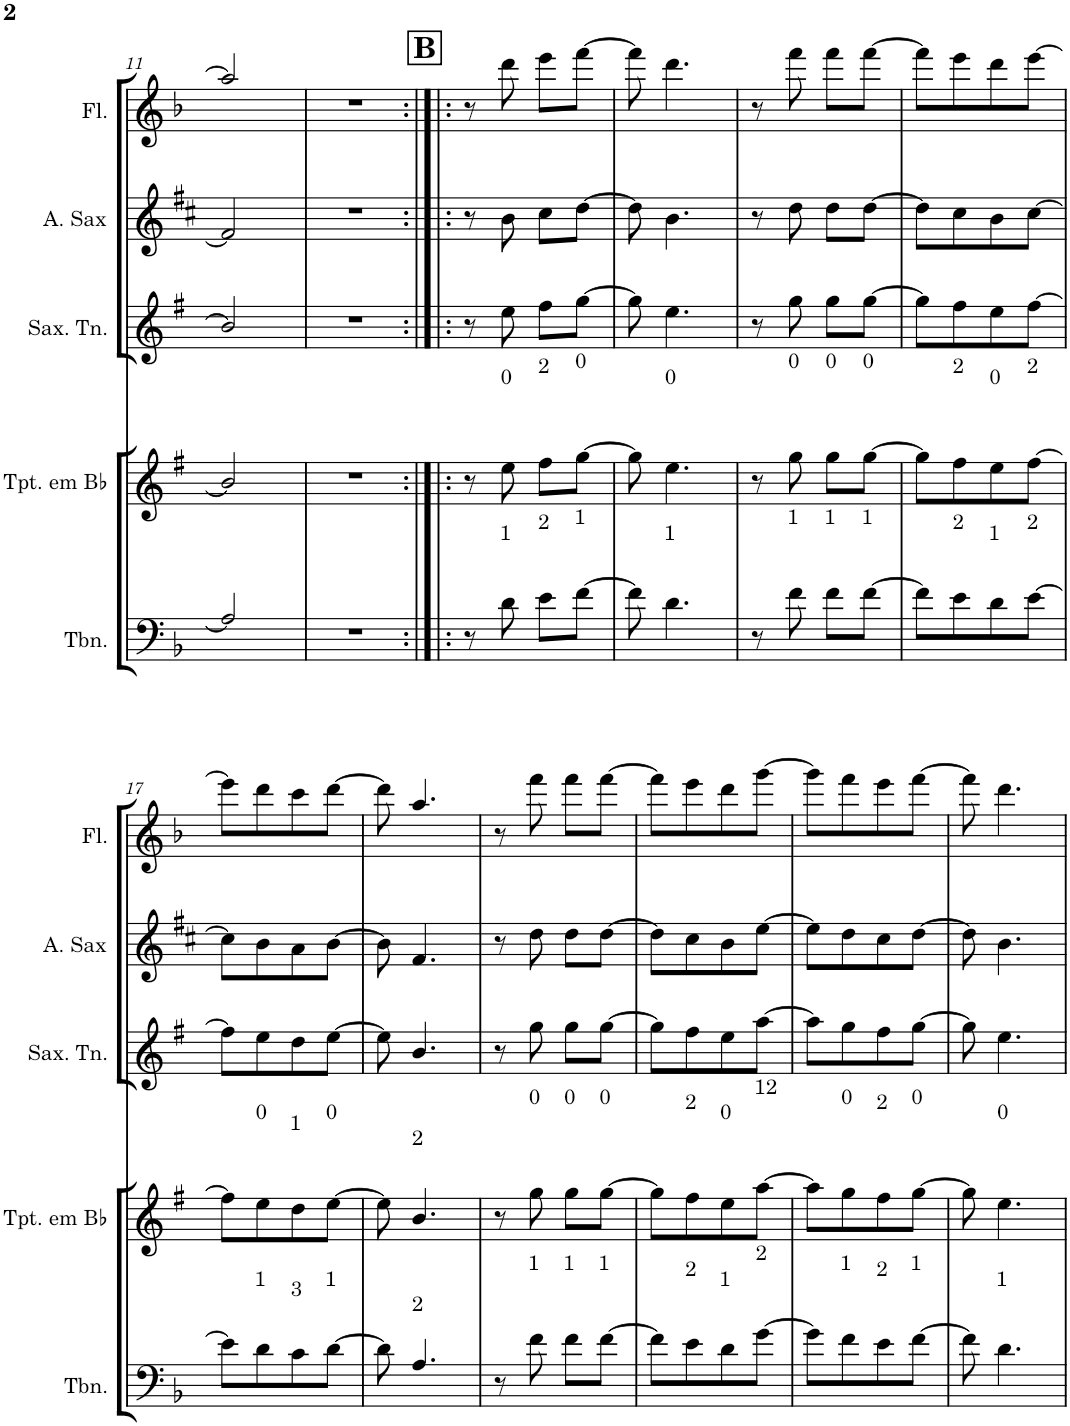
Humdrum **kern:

**kern	**kern	**kern	**kern	**kern
*part5	*part4	*part3	*part2	*part1
*staff5	*staff4	*staff3	*staff2	*staff1
*I"Trombone	*I"Trompete em Bb	*I"Saxofone Tenor	*I"Saxofone Alto	*I"Flauta Transversal
*I'Tbn.	*I'Tpt. em Bb	*I'Sax. Tn.	*	*I'Fl.
!!LO:PB:g=z
*clefF4	*clefG2	*clefG2	*clefG2	*clefG2
*	*Trd1c2	*Trd8c14	*Trd5c9	*
*k[b-]	*k[f#]	*k[f#]	*k[f#c#]	*k[b-]
*M2/4	*M2/4	*M2/4	*M2/4	*M2/4
=11	=11	=11	=11	=11
2A/]	2b/]	2b/]	2f#/]	2aa/]
=12	=12	=12	=12	=12
2r	2r	2r	2r	2r
!!LO:REH:place=s1:a:B:cj:fs=14:t=B
=13:|!|:	=13:|!|:	=13:|!|:	=13:|!|:	=13:|!|:
8r	8r	8r	8r	8r
!	!LO:TX:a:t=0	!	!	!
!LO:TX:a:t=1	!	!	!	!
8d\	8ee\	8ee\	8b\	8ddd\
!	!LO:TX:a:t=2	!	!	!
!LO:TX:a:t=2	!	!	!	!
8e\L	8ff#\L	8ff#\L	8cc#\L	8eee\L
!	!LO:TX:a:t=0	!	!	!
!LO:TX:a:t=1	!	!	!	!
[8f\J	[8gg\J	[8gg\J	[8dd\J	[8fff\J
=14	=14	=14	=14	=14
8f\]	8gg\]	8gg\]	8dd\]	8fff\]
!	!LO:TX:a:t=0	!	!	!
!LO:TX:a:t=1	!	!	!	!
4.d\	4.ee\	4.ee\	4.b\	4.ddd\
=15	=15	=15	=15	=15
8r	8r	8r	8r	8r
!	!LO:TX:a:t=0	!	!	!
!LO:TX:a:t=1	!	!	!	!
8f\	8gg\	8gg\	8dd\	8fff\
!	!LO:TX:a:t=0	!	!	!
!LO:TX:a:t=1	!	!	!	!
8f\L	8gg\L	8gg\L	8dd\L	8fff\L
!	!LO:TX:a:t=0	!	!	!
!LO:TX:a:t=1	!	!	!	!
[8f\J	[8gg\J	[8gg\J	[8dd\J	[8fff\J
=16	=16	=16	=16	=16
8f\L]	8gg\L]	8gg\L]	8dd\L]	8fff\L]
!	!LO:TX:a:t=2	!	!	!
!LO:TX:a:t=2	!	!	!	!
8e\	8ff#\	8ff#\	8cc#\	8eee\
!	!LO:TX:a:t=0	!	!	!
!LO:TX:a:t=1	!	!	!	!
8d\	8ee\	8ee\	8b\	8ddd\
!	!LO:TX:a:t=2	!	!	!
!LO:TX:a:t=2	!	!	!	!
[8e\J	[8ff#\J	[8ff#\J	[8cc#\J	[8eee\J
!!LO:LB:g=z
=17	=17	=17	=17	=17
8e\L]	8ff#\L]	8ff#\L]	8cc#\L]	8eee\L]
!	!LO:TX:a:t=0	!	!	!
!LO:TX:a:t=1	!	!	!	!
8d\	8ee\	8ee\	8b\	8ddd\
!	!LO:TX:a:t=1	!	!	!
!LO:TX:a:t=3	!	!	!	!
8c\	8dd\	8dd\	8a\	8ccc\
!	!LO:TX:a:t=0	!	!	!
!LO:TX:a:t=1	!	!	!	!
[8d\J	[8ee\J	[8ee\J	[8b\J	[8ddd\J
=18	=18	=18	=18	=18
8d\]	8ee\]	8ee\]	8b\]	8ddd\]
!	!LO:TX:a:t=2	!	!	!
!LO:TX:a:t=2	!	!	!	!
4.A/	4.b/	4.b/	4.f#/	4.aa/
=19	=19	=19	=19	=19
8r	8r	8r	8r	8r
!	!LO:TX:a:t=0	!	!	!
!LO:TX:a:t=1	!	!	!	!
8f\	8gg\	8gg\	8dd\	8fff\
!	!LO:TX:a:t=0	!	!	!
!LO:TX:a:t=1	!	!	!	!
8f\L	8gg\L	8gg\L	8dd\L	8fff\L
!	!LO:TX:a:t=0	!	!	!
!LO:TX:a:t=1	!	!	!	!
[8f\J	[8gg\J	[8gg\J	[8dd\J	[8fff\J
=20	=20	=20	=20	=20
8f\L]	8gg\L]	8gg\L]	8dd\L]	8fff\L]
!	!LO:TX:a:t=2	!	!	!
!LO:TX:a:t=2	!	!	!	!
8e\	8ff#\	8ff#\	8cc#\	8eee\
!	!LO:TX:a:t=0	!	!	!
!LO:TX:a:t=1	!	!	!	!
8d\	8ee\	8ee\	8b\	8ddd\
!	!LO:TX:a:t=12	!	!	!
!LO:TX:a:t=2	!	!	!	!
[8g\J	[8aa\J	[8aa\J	[8ee\J	[8ggg\J
=21	=21	=21	=21	=21
8g\L]	8aa\L]	8aa\L]	8ee\L]	8ggg\L]
!	!LO:TX:a:t=0	!	!	!
!LO:TX:a:t=1	!	!	!	!
8f\	8gg\	8gg\	8dd\	8fff\
!	!LO:TX:a:t=2	!	!	!
!LO:TX:a:t=2	!	!	!	!
8e\	8ff#\	8ff#\	8cc#\	8eee\
!	!LO:TX:a:t=0	!	!	!
!LO:TX:a:t=1	!	!	!	!
[8f\J	[8gg\J	[8gg\J	[8dd\J	[8fff\J
=22	=22	=22	=22	=22
8f\]	8gg\]	8gg\]	8dd\]	8fff\]
!	!LO:TX:a:t=0	!	!	!
!LO:TX:a:t=1	!	!	!	!
4.d\	4.ee\	4.ee\	4.b\	4.ddd\
=	=	=	=	=
*-	*-	*-	*-	*-
